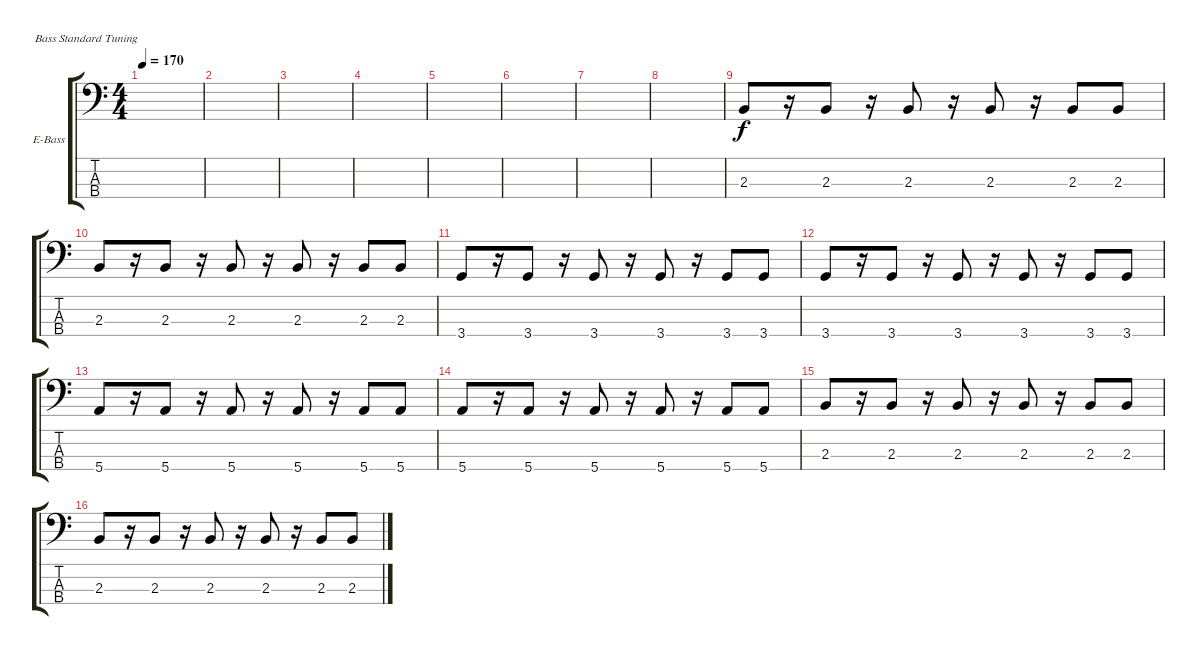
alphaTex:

\defaultSystemsLayout 4
\bracketExtendMode groupsimilarinstruments
\firstSystemTrackNameOrientation horizontal
\otherSystemsTrackNameOrientation horizontal
\track ("Electric Bass" "E-Bass") {instrument electricbassfinger}
\staff {score tabs}
\tuning (G2 D2 A1 E1)
\ts (4 4)
\tempo 170
\clef f4
\scale
0.487395
\ks c
|
\scale
0.256303 |
\scale
0.256303 |
\scale
0.333333 |
\scale
0.333333 |
\scale
0.333333 |
\scale
0.333333 |
\scale
0.333333 |
\scale
0.333333 2.3.8 r.16 2.3.8 r.16 2.3.8 r.16 2.3.8 r.16 2.3.8 2.3.8 |
\scale
0.333333 2.3.8 r.16 2.3.8 r.16 2.3.8 r.16 2.3.8 r.16 2.3.8 2.3.8 |
\scale
0.333333 3.4.8 r.16 3.4.8 r.16 3.4.8 r.16 3.4.8 r.16 3.4.8 3.4.8 |
\scale
0.333333 3.4.8 r.16 3.4.8 r.16 3.4.8 r.16 3.4.8 r.16 3.4.8 3.4.8 |
\scale
0.333333 5.4.8 r.16 5.4.8 r.16 5.4.8 r.16 5.4.8 r.16 5.4.8 5.4.8 |
\scale
0.333333 5.4.8 r.16 5.4.8 r.16 5.4.8 r.16 5.4.8 r.16 5.4.8 5.4.8 |
\scale
0.333333 2.3.8 r.16 2.3.8 r.16 2.3.8 r.16 2.3.8 r.16 2.3.8 2.3.8 |
\scale
0.333333 2.3.8 r.16 2.3.8 r.16 2.3.8 r.16 2.3.8 r.16 2.3.8 2.3.8
